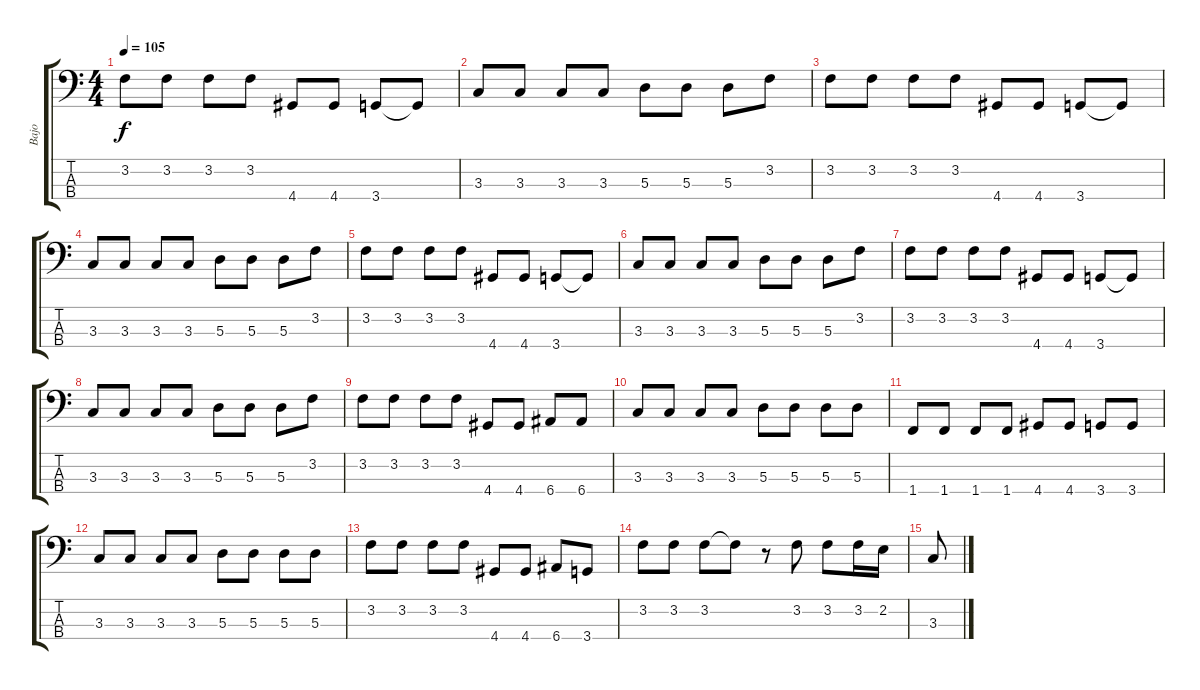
\track ("Bajo" "Bajo") {instrument acousticguitarnylon}
\staff {score tabs}
\tuning (G2 D2 A1 E1) {hide}
\ts (4 4)
\tempo 105
\clef f4
\ks c
3.2.8{dy f} 3.2.8 3.2.8 3.2.8 4.4.8 4.4.8 3.4.8 3.4{t}.8 |
3.3.8 3.3.8 3.3.8 3.3.8 5.3.8 5.3.8 5.3.8 3.2.8 |
3.2.8 3.2.8 3.2.8 3.2.8 4.4.8 4.4.8 3.4.8 3.4{t}.8 |
3.3.8 3.3.8 3.3.8 3.3.8 5.3.8 5.3.8 5.3.8 3.2.8 |
3.2.8 3.2.8 3.2.8 3.2.8 4.4.8 4.4.8 3.4.8 3.4{t}.8 |
3.3.8 3.3.8 3.3.8 3.3.8 5.3.8 5.3.8 5.3.8 3.2.8 |
3.2.8 3.2.8 3.2.8 3.2.8 4.4.8 4.4.8 3.4.8 3.4{t}.8 |
3.3.8 3.3.8 3.3.8 3.3.8 5.3.8 5.3.8 5.3.8 3.2.8 |
3.2.8 3.2.8 3.2.8 3.2.8 4.4.8 4.4.8 6.4.8 6.4.8 |
3.3.8 3.3.8 3.3.8 3.3.8 5.3.8 5.3.8 5.3.8 5.3.8 |
1.4.8 1.4.8 1.4.8 1.4.8 4.4.8 4.4.8 3.4.8 3.4.8 |
3.3.8 3.3.8 3.3.8 3.3.8 5.3.8 5.3.8 5.3.8 5.3.8 |
3.2.8 3.2.8 3.2.8 3.2.8 4.4.8 4.4.8 6.4.8 3.4.8 |
3.2.8 3.2.8 3.2.8 3.2{t}.8 r.8 3.2.8 3.2.8 3.2.16 2.2.16 |
3.3.8
